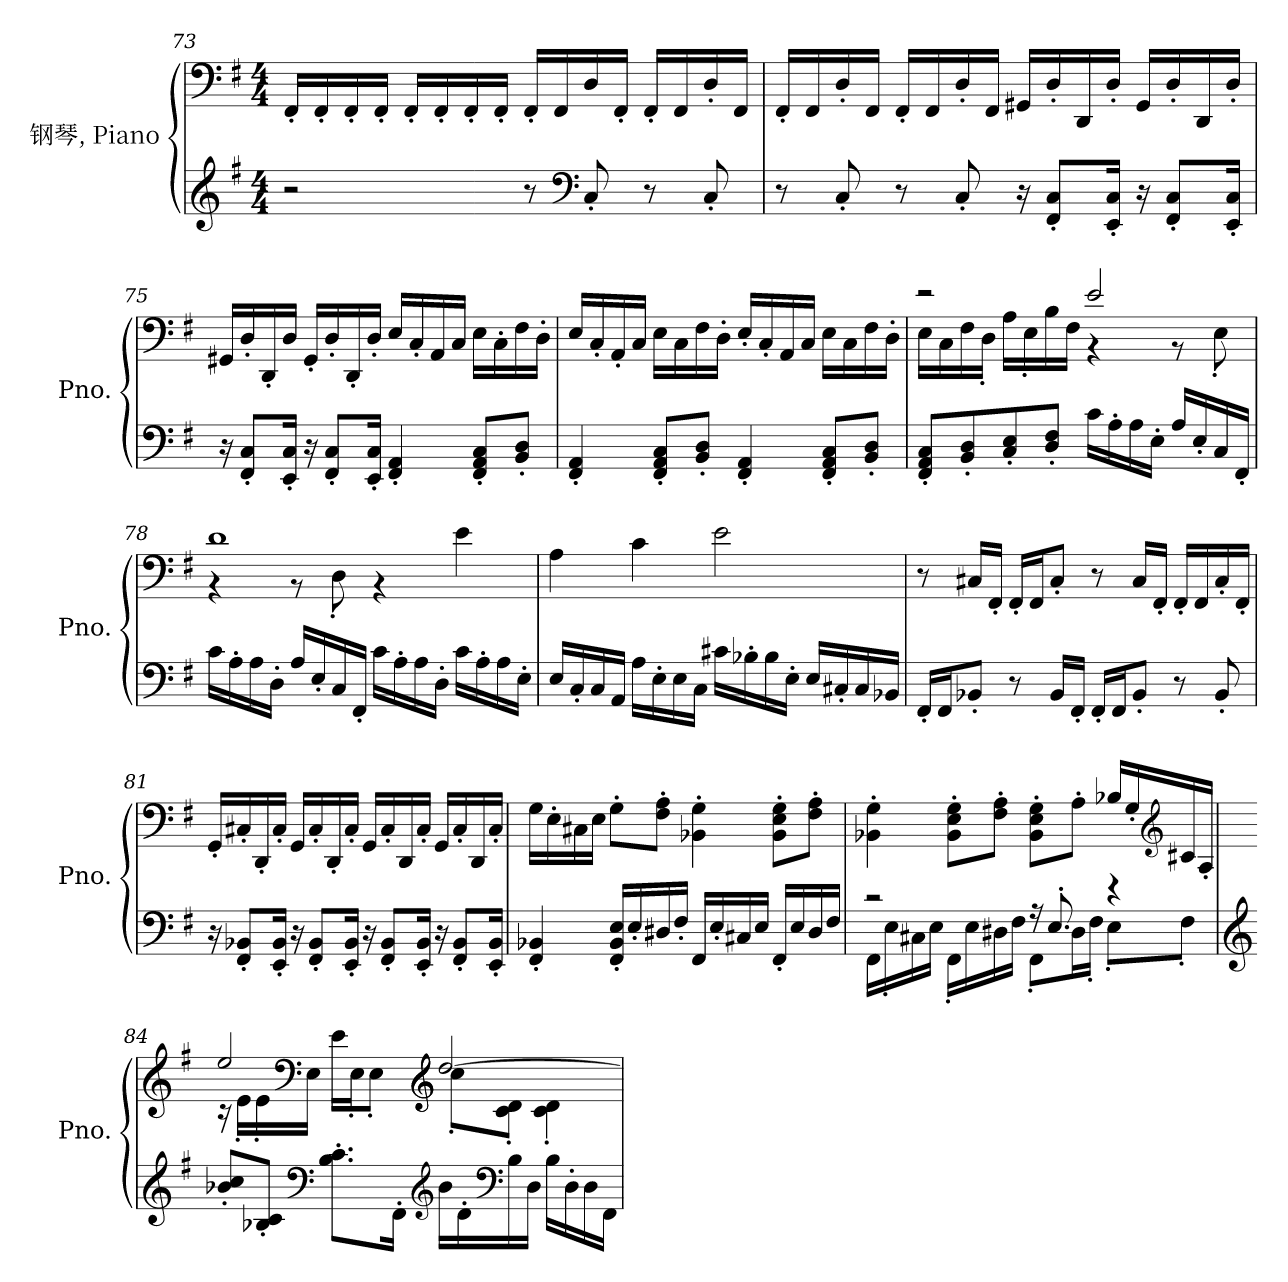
**kern	**kern
*part1	*part1
*staff2	*staff1
*I"钢琴, Piano	*
*I'Pno.	*
!!LO:LB:g=z
*clefG2	*clefF4
*k[f#]	*k[f#]
*M4/4	*M4/4
=73	=73
2r	16FF#'/LL
.	16FF#'/
.	16FF#'/
.	16FF#'/JJ
.	16FF#'/LL
.	16FF#'/
.	16FF#'/
.	16FF#'/JJ
8r	16FF#'/LL
.	16FF#/
*clefF4	*
8C'/	16D/
.	16FF#'/JJ
8r	16FF#'/LL
.	16FF#/
8C'/	16D'/
.	16FF#/JJ
=74	=74
8r	16FF#'/LL
.	16FF#/
8C'/	16D'/
.	16FF#/JJ
8r	16FF#'/LL
.	16FF#/
8C'/	16D'/
.	16FF#/JJ
16r	16GG#X/LL
8FF#/' 8C/'L	16D'/
.	16DD/
16EE/' 16C/'Jk	16D'/JJ
16r	16GG#/LL
8FF#/' 8C/'L	16D'/
.	16DD/
16EE/' 16C/'Jk	16D'/JJ
!!LO:LB:g=z
=75	=75
16r	16GG#X/LL
8FF#/' 8C/'L	16D'/
.	16DD'/
16EE/' 16C/'Jk	16D/JJ
16r	16GG#'/LL
8FF#/' 8C/'L	16D'/
.	16DD'/
16EE/' 16C/'Jk	16D'/JJ
4FF#/' 4AA/'	16E/LL
.	16C'/
.	16AA/
.	16C/JJ
8FF#/' 8AA/' 8C/'L	16E\LL
.	16C'\
8BB/' 8D/'J	16F#\
.	16D'\JJ
=76	=76
4FF#/' 4AA/'	16E/LL
.	16C'/
.	16AA'/
.	16C/JJ
8FF#/' 8AA/' 8C/'L	16E\LL
.	16C\
8BB/' 8D/'J	16F#\
.	16D'\JJ
4FF#/' 4AA/'	16E'/LL
.	16C'/
.	16AA/
.	16C/JJ
8FF#/' 8AA/' 8C/'L	16E\LL
.	16C\
8BB/' 8D/'J	16F#\
.	16D'\JJ
!!LO:LB:g=z
=77	=77
*	*^
8FF#/' 8AA/' 8C/'L	2r	16E\LL
.	.	16C\
8BB/' 8D/'	.	16F#\
.	.	16D'\JJ
8C/' 8E/'	.	16A\LL
.	.	16E'\
8D/' 8F#/'J	.	16B\
.	.	16F#\JJ
16c\LL	2e/	4r
16A'\	.	.
16A\	.	.
16E'\JJ	.	.
16A/LL	.	8r
16E'/	.	.
16C/	.	8E'\
16FF#'/JJ	.	.
=78	=78	=78
16c\LL	1d	4r
16A'\	.	.
16A\	.	.
16D'\JJ	.	.
16A/LL	.	8r
16E'/	.	.
16C/	.	8D'\
16FF#'/JJ	.	.
16c\LL	.	4r
16A'\	.	.
16A\	.	.
16D'\JJ	.	.
16c\LL	.	4e\
16A'\	.	.
16A\	.	.
16E'\JJ	.	.
*	*v	*v
!!LO:LB:g=z
=79	=79
16E/LL	4A\
16C'/	.
16C/	.
16AA/JJ	.
16A\LL	4c\
16E'\	.
16E\	.
16C\JJ	.
16c#X\LL	2e\
16B-X'\	.
16B-\	.
16E'\JJ	.
16E/LL	.
16C#X'/	.
16C#/	.
16BB-X/JJ	.
=80	=80
16FF#'/LL	8r
16FF#/J	.
8BB-X'/J	16C#X/LL
.	16FF#'/JJ
8r	16FF#'/LL
.	16FF#/J
16BB-/LL	8C#'/J
16FF#'/JJ	.
16FF#'/LL	8r
16FF#/J	.
8BB-'/J	16C#/LL
.	16FF#'/JJ
8r	16FF#'/LL
.	16FF#/
8BB-'/	16C#'/
.	16FF#'/JJ
!!LO:PB:g=z
=81	=81
16r	16GG'/LL
8FF#/' 8BB-X/'L	16C#X'/
.	16DD'/
16EE/' 16BB-/'Jk	16C#'/JJ
16r	16GG/LL
8FF#/' 8BB-/'L	16C#'/
.	16DD'/
16EE/' 16BB-/'Jk	16C#'/JJ
16r	16GG/LL
8FF#/' 8BB-/'L	16C#'/
.	16DD/
16EE/' 16BB-/'Jk	16C#'/JJ
16r	16GG/LL
8FF#/' 8BB-/'L	16C#'/
.	16DD/
16EE/' 16BB-/'Jk	16C#'/JJ
=82	=82
4FF#/' 4BB-X/'	16G\LL
.	16E'\
.	16C#X\
.	16E\JJ
16FF#/' 16BB-/' 16E/'LL	8G'\L
16E'/	.
16D#X/	8F#\' 8A\'J
16F#'/JJ	.
16FF#/LL	4BB-X\' 4G\'
16E'/	.
16C#X/	.
16E/JJ	.
16FF#'/LL	8BB-\' 8E\' 8G\'L
16E/	.
16D#/	8F#\' 8A\'J
16F#/JJ	.
!!LO:LB:g=z
=83	=83
*^	*
2r	16FF#\LL	4BB-X\' 4G\'
.	16E'\	.
.	16C#X\	.
.	16E\JJ	.
.	16FF#'\LL	8BB-\' 8E\' 8G\'L
.	16E\	.
.	16D#X\	8F#\' 8A\'J
.	16F#\JJ	.
16r	8FF#'\L	8BB-\' 8E\' 8G\'L
8.E'/	.	.
.	16D#\L	8A'\J
.	16F#'\JJ	.
4r	8E'\L	16B-X/LL
.	.	16G'/
*	*	*clefG2
.	8F#'\J	16c#X/
.	.	16A'/JJ
*v	*v	*
=84	=84
*clefG2	*
*	*^
8b-X/' 8cc/'L	2ee/	16r
.	.	16e'\LL
8B-X/' 8c/'J	.	16e'\
*	*clefF4	*
.	.	16E\JJ
*clefF4	*	*
8.B-\' 8.c\'L	.	16e\LL
.	.	16E'\J
.	.	8E'\J
16FF#'\Jk	.	.
*clefG2	*clefG2	*
16b-\LL	[2dd/	8cc'\L
16d'\	.	.
*clefF4	*	*
16B-\	.	8c\' 8d\'J
16D\JJ	.	.
16B-\LL	.	4c\' 4d\'
16D'\	.	.
16D\	.	.
16FF#\JJ	.	.
*	*v	*v
=	=
*-	*-
